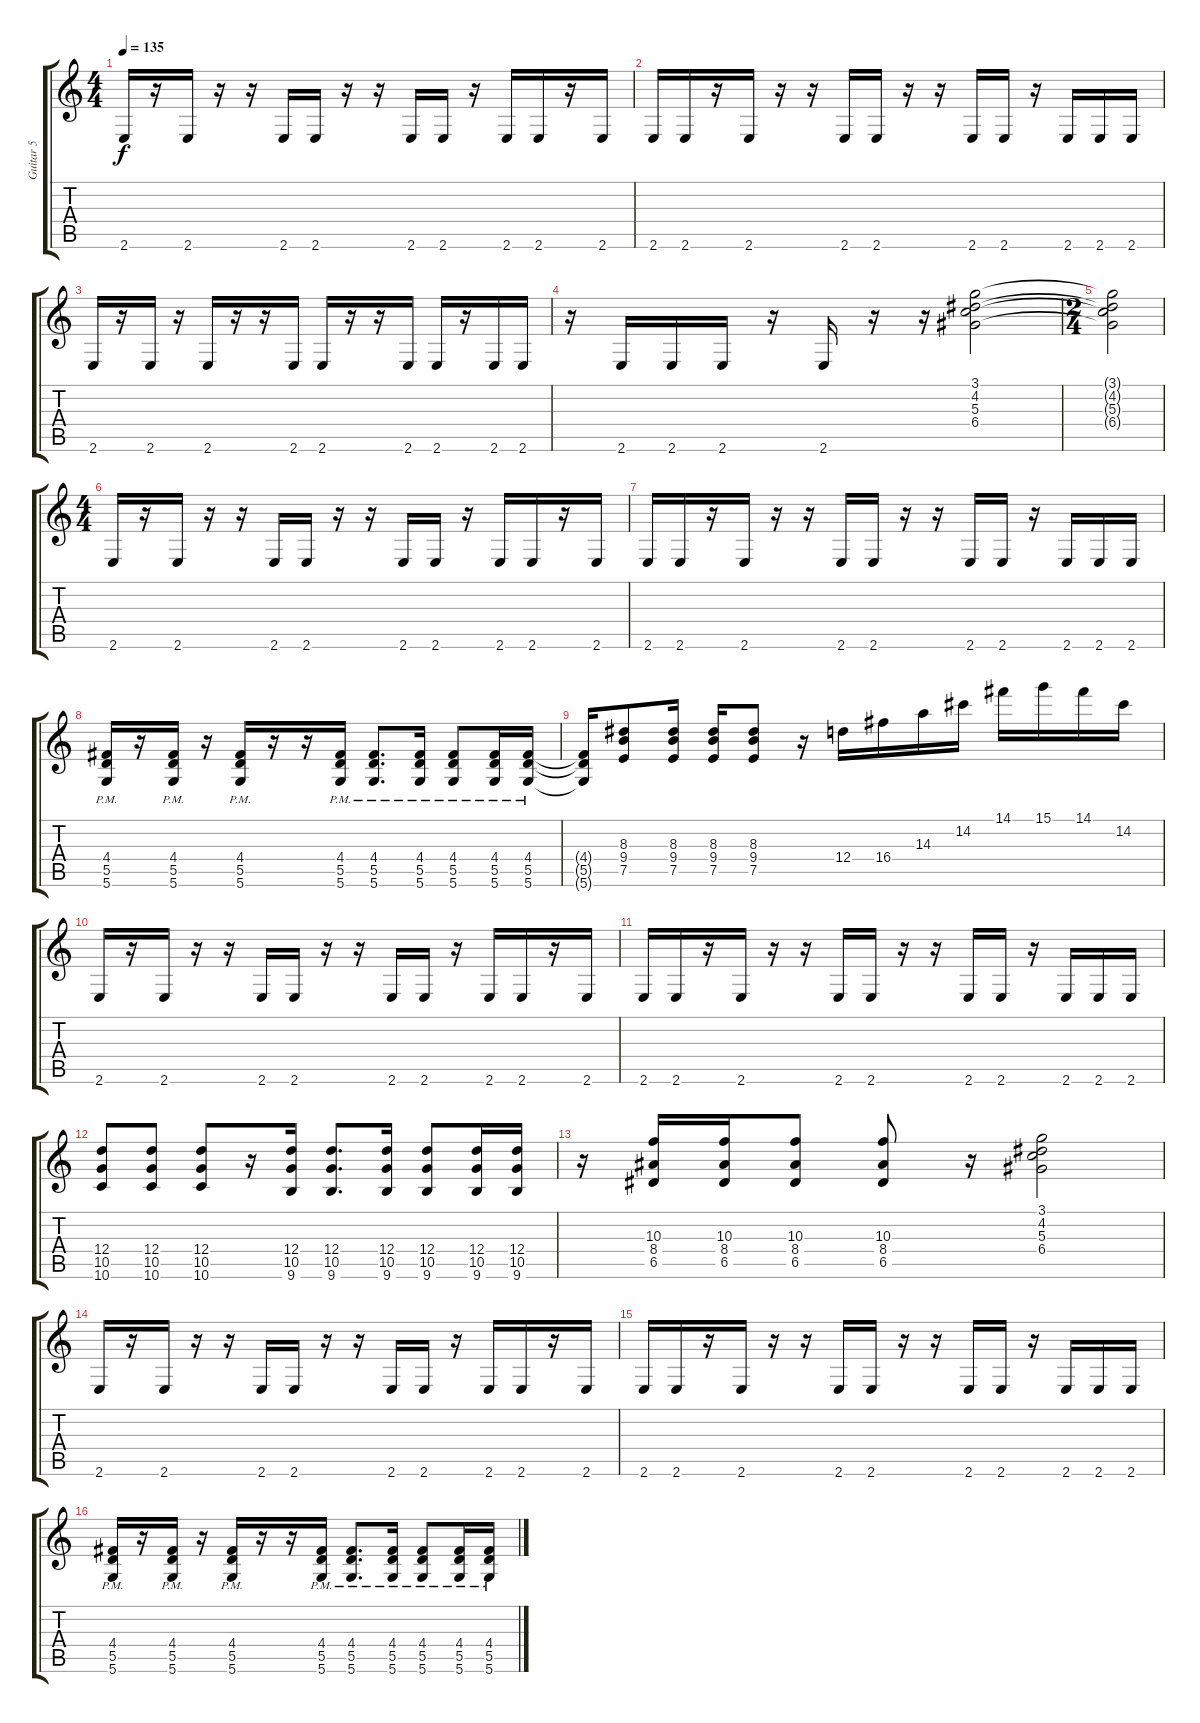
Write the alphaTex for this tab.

\track ("Guitar 5" "Guitar 5") {instrument distortionguitar}
\staff {score tabs}
\tuning (E4 B3 G3 D3 A2 D2) {hide}
\ts (4 4)
\tempo 135
\clef g2
\ks c
2.6.16{dy f} r.16 2.6.16 r.16 r.16 2.6.16 2.6.16 r.16 r.16 2.6.16 2.6.16 r.16 2.6.16 2.6.16 r.16 2.6.16 |
2.6.16 2.6.16 r.16 2.6.16 r.16 r.16 2.6.16 2.6.16 r.16 r.16 2.6.16 2.6.16 r.16 2.6.16 2.6.16 2.6.16 |
2.6.16 r.16 2.6.16 r.16 2.6.16 r.16 r.16 2.6.16 2.6.16 r.16 r.16 2.6.16 2.6.16 r.16 2.6.16 2.6.16 |
r.16 2.6.16 2.6.16 2.6.16 r.16 2.6.16 r.16 r.16 (3.1 4.2 5.3 6.4).2 |
\ts (2 4)
(3.1{t} 4.2{t} 5.3{t} 6.4{t}).2 |
\ts (4 4)
2.6.16 r.16 2.6.16 r.16 r.16 2.6.16 2.6.16 r.16 r.16 2.6.16 2.6.16 r.16 2.6.16 2.6.16 r.16 2.6.16 |
2.6.16 2.6.16 r.16 2.6.16 r.16 r.16 2.6.16 2.6.16 r.16 r.16 2.6.16 2.6.16 r.16 2.6.16 2.6.16 2.6.16 |
(4.4{pm} 5.5{pm} 5.6{pm}).16 r.16 (4.4{pm} 5.5{pm} 5.6{pm}).16 r.16 (4.4{pm} 5.5{pm} 5.6{pm}).16 r.16 r.16 (4.4 5.5 5.6{pm}).16 (4.4 5.5 5.6{pm}).8{d} (4.4 5.5 5.6{pm}).16 (4.4 5.5 5.6{pm}).8 (4.4 5.5 5.6{pm}).16 (4.4 5.5 5.6{pm}).16 |
(4.4{t} 5.5{t} 5.6{t}).16 (8.3 9.4 7.5).8 (8.3 9.4 7.5).16 (8.3 9.4 7.5).16 (8.3 9.4 7.5).8 r.16 12.4.16 16.4.16 14.3.16 14.2.16 14.1.16 15.1.16 14.1.16 14.2.16 |
2.6.16 r.16 2.6.16 r.16 r.16 2.6.16 2.6.16 r.16 r.16 2.6.16 2.6.16 r.16 2.6.16 2.6.16 r.16 2.6.16 |
2.6.16 2.6.16 r.16 2.6.16 r.16 r.16 2.6.16 2.6.16 r.16 r.16 2.6.16 2.6.16 r.16 2.6.16 2.6.16 2.6.16 |
(12.4 10.5 10.6).8 (12.4 10.5 10.6).8 (12.4 10.5 10.6).8 r.16 (12.4 10.5 9.6).16 (12.4 10.5 9.6).8{d} (12.4 10.5 9.6).16 (12.4 10.5 9.6).8 (12.4 10.5 9.6).16 (12.4 10.5 9.6).16 |
r.16 (10.3 8.4 6.5).16 (10.3 8.4 6.5).16 (10.3 8.4 6.5).8 (10.3 8.4 6.5).8 r.16 (3.1 4.2 5.3 6.4).2 |
2.6.16 r.16 2.6.16 r.16 r.16 2.6.16 2.6.16 r.16 r.16 2.6.16 2.6.16 r.16 2.6.16 2.6.16 r.16 2.6.16 |
2.6.16 2.6.16 r.16 2.6.16 r.16 r.16 2.6.16 2.6.16 r.16 r.16 2.6.16 2.6.16 r.16 2.6.16 2.6.16 2.6.16 |
(4.4{pm} 5.5{pm} 5.6{pm}).16 r.16 (4.4{pm} 5.5{pm} 5.6{pm}).16 r.16 (4.4{pm} 5.5{pm} 5.6{pm}).16 r.16 r.16 (4.4 5.5 5.6{pm}).16 (4.4 5.5 5.6{pm}).8{d} (4.4 5.5 5.6{pm}).16 (4.4 5.5 5.6{pm}).8 (4.4 5.5 5.6{pm}).16 (4.4 5.5 5.6{pm}).16
